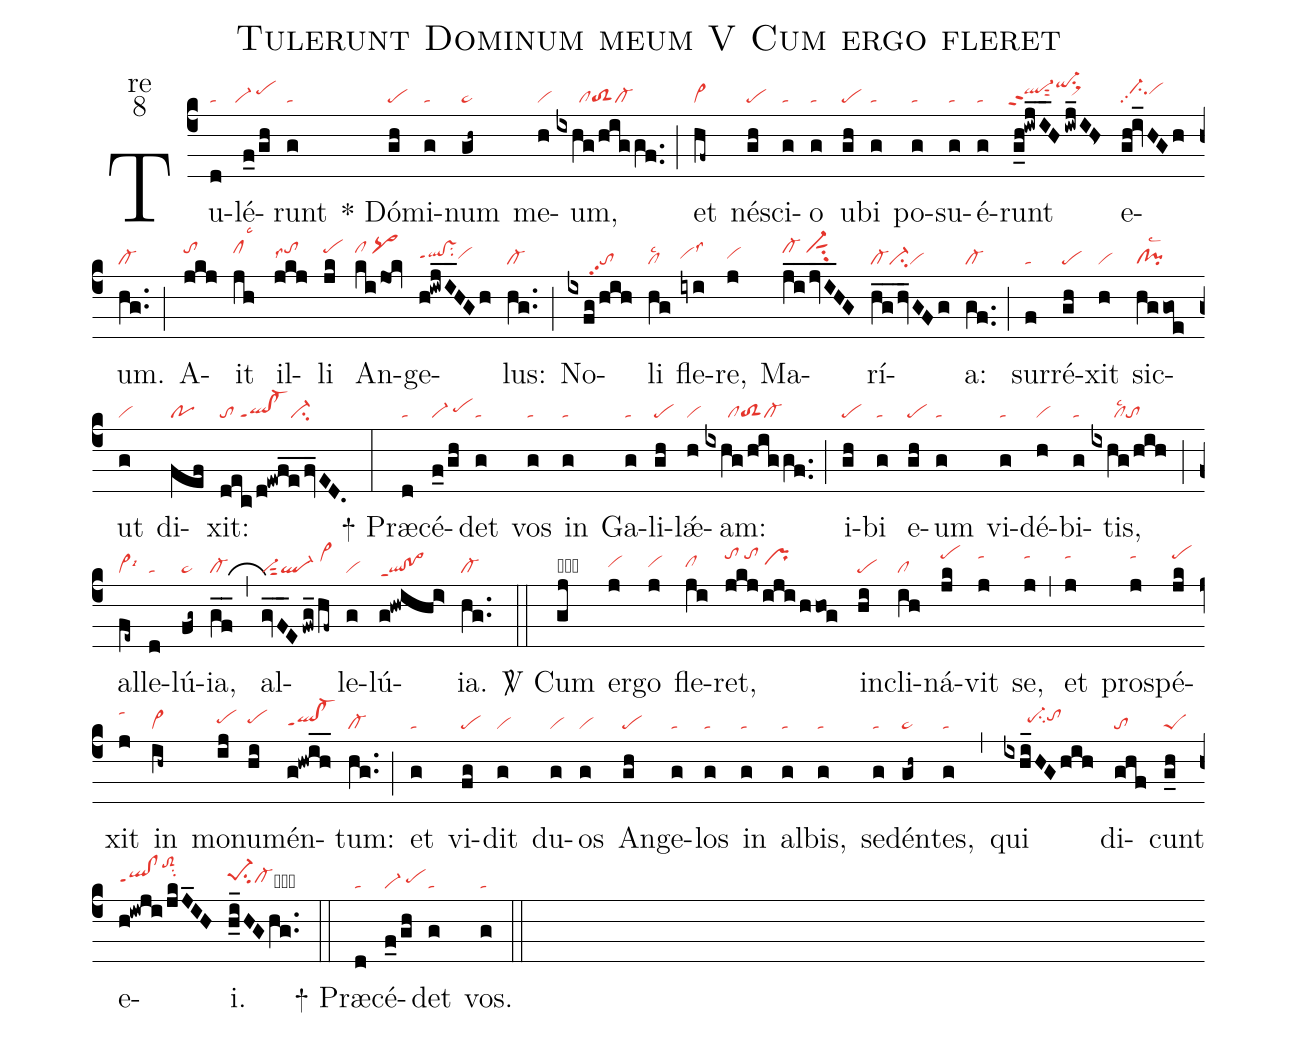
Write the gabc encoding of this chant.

name:Tulerunt Dominum meum V Cum ergo fleret;
office-part:re;
mode:8;
nabc-lines:1;
%%
(c4) Tu(d|ta)lé(f_0/gh|``vi-/pehi)runt(g|ta) <sp>*</sp> Dó(gh|pe)mi(g|ta)num(gh~|pe~)
me(h|vi)um,(ixhg/hig/gf..|//////cltoS2cl-) (;)
et(hf~|vi>) nés(gh|pe)ci(g|ta)o(g|ta) u(gh|pe)bi(g|ta)
po(g|ta)su(g|ta)é(g|ta)runt(g_h!iwjI__H/iwj_IH<|`ql-hippt2sut2qi-hksu1sux1)
e(gh!iv_HGh|//ci-hipp2vihi)um.(hg..|cl-) (;)
A(jkj|tohj)it(jh|clhjlsc3) il(jkj|tohjlss7)li(jk|pehj)
An(ki/jok|clhj/pq>hj)ge(h!iwjI__HGh|qlhh!vshhppt1su2vihh)lus:(hg..|cl-) (;)
No(ixfg/hih|//////topp2)li(hg|cllsc2) fle(iyi|vihhlss3)re,(j|vihh)
Ma(ji__/jvI__HG|cl-hj/vi-hjsut1su2)rí(hg__/hv_GFg|cl-vi-su2vi)a:(gf..|cl-) (;)
sur(f|ta)ré(gh|pe)xit(h|vi) sic(hggoe|cl!pilsc2)ut(g|vi)
di(fef|po)xit:(dec/d!ewfe__fv_ED.|to/ql!cl-ppt1ci-) (:)

<sp>+</sp> Præ(d|ta)cé(f_0/gh|vi-/pehh)det(g|ta) vos(g|ta)
in(g|ta) Ga(g|ta)li(gh|pe)lǽ(h|vi)am:(ixhg/hig/gf..|//////cltoS2cl-) (;)
i(gh|pe)bi(g|ta) e(gh|pe)um(g|ta) vi(g|ta)dé(h|vi)bi(g|ta)tis,(ixhg/hih|//////cllsc2to) (;)
al(fe~|vi>lsi6)le(d|ta)lú(fg~|pe~)ia,(gf__|cl-) (,_)
al(gvF__E/fwg_/hf~|vi-sut2ql-/vi>hj)le(g|vi)lú(g!hwihi>|ql!po>ppt1)ia.(hg..|cl-) (::)

<sp>V/</sp> Cum(gj|obvihh) er(j|vihh)go(j|vihh) fle(ji|clhh)ret,(jkj/iji/hhog|tohk/tohk/prhi)
in(hi|pe)cli(ih|cl)ná(jk|pehk)vit(j|tahk) se,(j|tahk) (,)
et(j|tahk) pros(j|tahk)pé(jk|pehk)xit(j|tahk) in(ih~|vi>)
mo(ij|pehh)nu(hi|pehh)mén(g!hwih__|qlhg!cl-hgppt1)tum:(hg..|cl-) (;)
et(g|ta) vi(fg|pe)dit(g|vi) du(g|vi)os(g|vi) An(gh|pe)ge(g|ta)los(g|ta) in(g|ta) al(g|ta)bis,(g|ta) se(g|ta)dén(gh~|pe~)tes,(g|ta) (,)
qui(ixhi_HG/hih|//////pe-hhsu2tohi) di(ghf|to)cunt(g_h|peS)
e(h!iwji/jkJ_IH|qlhh!clhhppt1toS2hmsu2)i.(h_i_HGhg..|pe-1hisu2cl-hhcb) (::)

<sp>+</sp> Præ(d|ta)cé(f_0/gh|vi-/pehh)det(g|ta) vos.(g|ta) (::)
